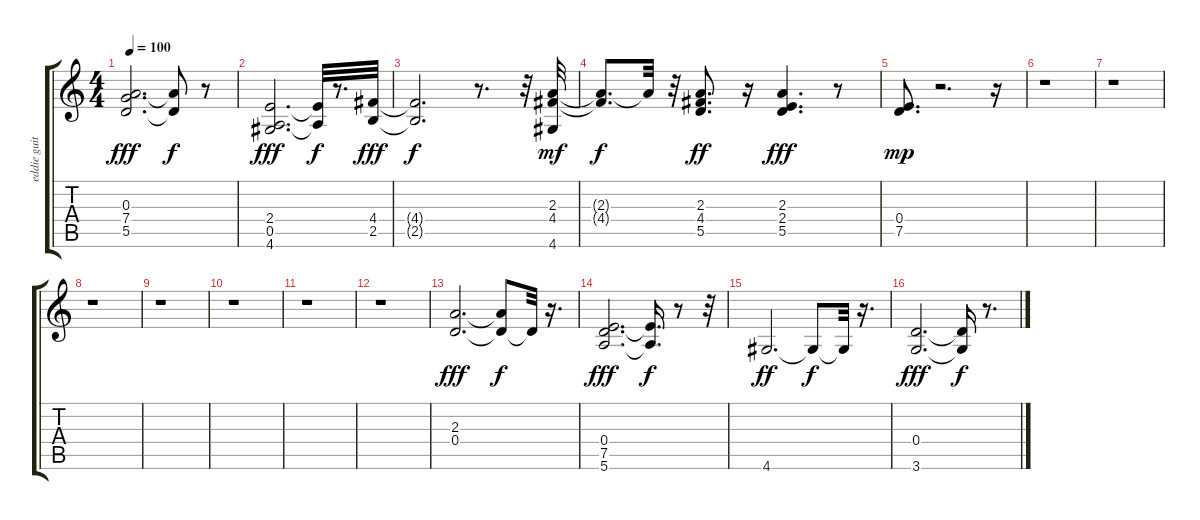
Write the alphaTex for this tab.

\track ("eddie guitar" "eddie guit") {instrument distortionguitar}
\staff {score tabs}
\tuning (E4 B3 G3 D3 A2 E2) {hide}
\ts (4 4)
\tempo 100
\clef g2
\ks c
(0.3 7.4 5.5).2{d dy fff} (7.4{t} 5.5{t}).8{dy f} r.8 |
(2.4 0.5 4.6).2{d dy fff} (2.4{t} 0.5{t}).32{dy f} r.8{d} (4.4 2.5).32{dy fff} |
(4.4{t} 2.5{t}).2{d dy f} r.8{d} r.32 (2.3 4.4 4.6).32{dy mf} |
(2.3{t} 4.4{t}).8{d dy f} 2.3{t}.32 r.32 (2.3 4.4 5.5).8{d dy ff} r.16 (2.3 2.4 5.5).4{d dy fff} r.8 |
(0.4 7.5).8{d dy mp} r.2{d} r.16 |
r.1 |
r.1 |
r.1 |
r.1 |
r.1 |
r.1 |
r.1 |
(2.3 0.4).2{d dy fff} (2.3{t} 0.4{t}).8{dy f} 0.4{t}.32 r.16{d} |
(0.4 7.5 5.6).2{d dy fff} (7.5{t} 5.6{t}).16{d dy f} r.8 r.32 |
4.6.2{d dy ff} 4.6{t}.8{dy f} 4.6{t}.32 r.16{d} |
(0.4 3.6).2{d dy fff} (0.4{t} 3.6{t}).16{dy f} r.8{d}
